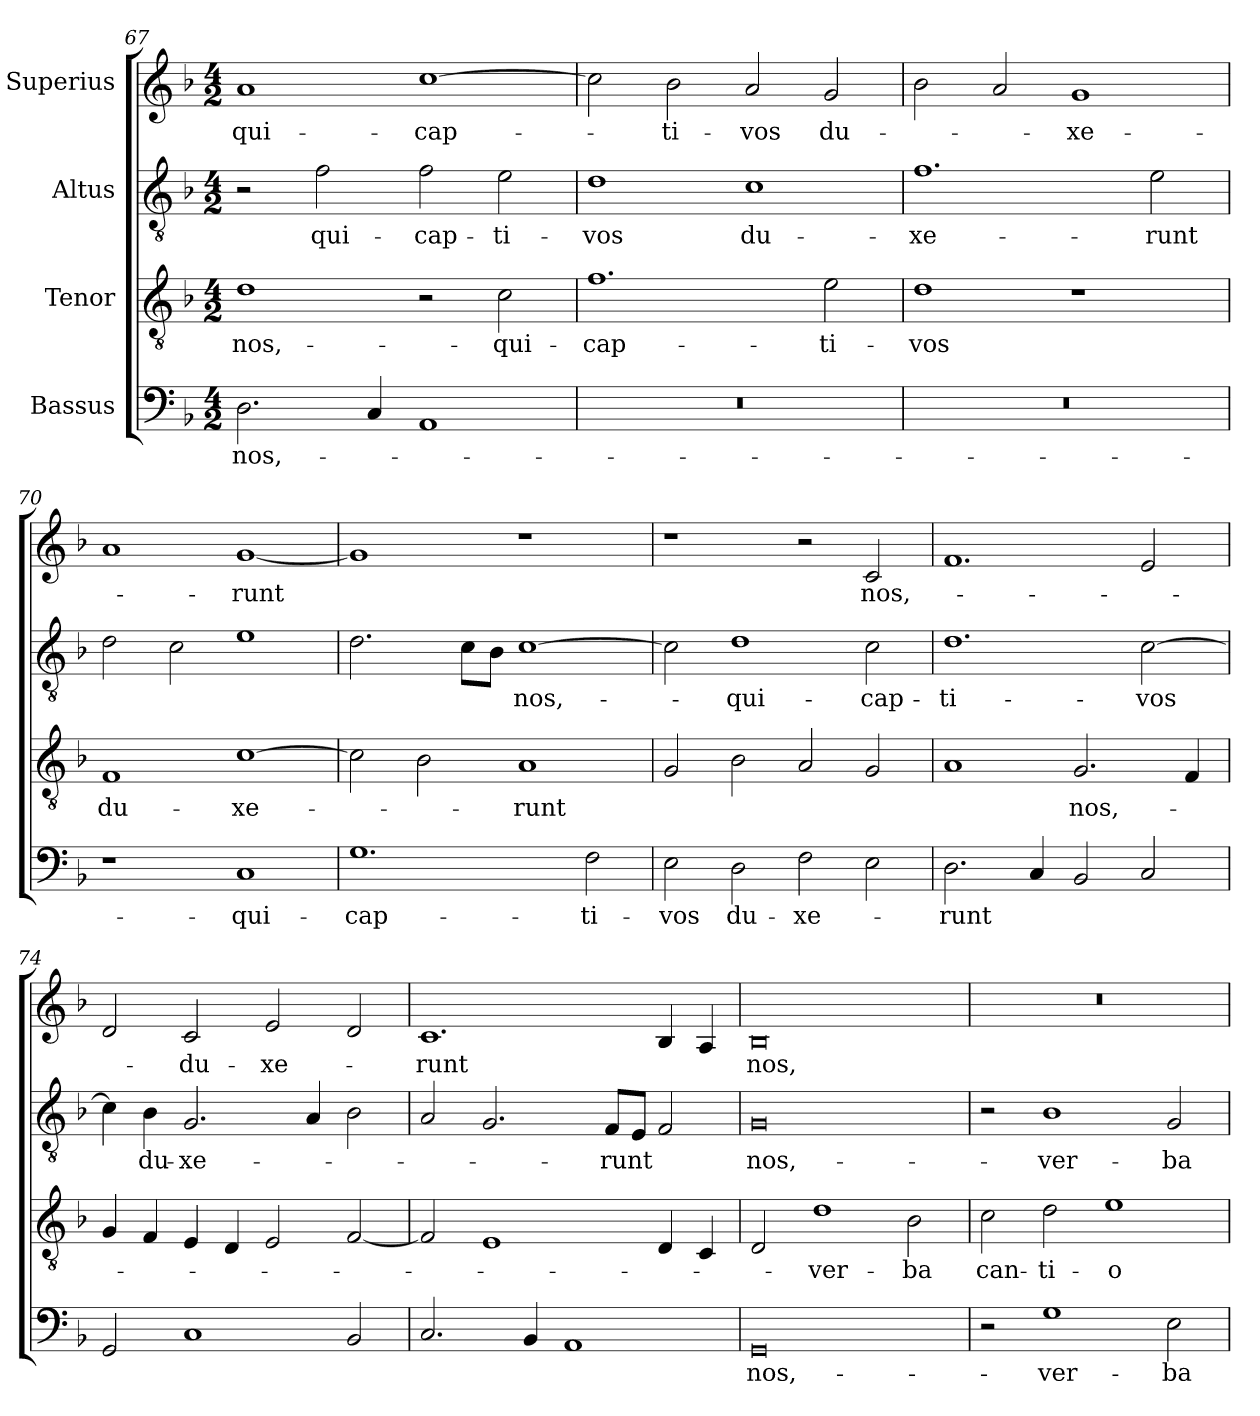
**kern	**text	**kern	**text	**kern	**text	**kern	**text
*part4	*part4	*part3	*part3	*part2	*part2	*part1	*part1
*staff4	*staff4	*staff3	*staff3	*staff2	*staff2	*staff1	*staff1
*I"Bassus	*	*I"Tenor	*	*I"Altus	*	*I"Superius	*
*clefF4	*	*clefGv2	*	*clefGv2	*	*clefG2	*
*k[b-]	*	*k[b-]	*	*k[b-]	*	*k[b-]	*
*M4/2	*	*M4/2	*	*M4/2	*	*M4/2	*
=67	=67	=67	=67	=67	=67	=67	=67
2.D\	nos,-	1d\	nos,-	2r	.	1a/	qui-
.	.	.	.	2f\	qui-	.	.
4C/	.	.	.	.	.	.	.
1AA/	.	2r	.	2f\	cap-	[1cc\	cap-
.	.	2c\	qui-	2e\	-ti-	.	.
=68	=68	=68	=68	=68	=68	=68	=68
0r	.	1.f\	cap-	1d\	-vos	2cc\]	.
.	.	.	.	.	.	2b-\	-ti-
.	.	.	.	1c\	du-	2a/	-vos
.	.	2e\	-ti-	.	.	2g/	du-
=69	=69	=69	=69	=69	=69	=69	=69
0r	.	1d\	-vos	1.f\	-xe-	2b-\	.
.	.	.	.	.	.	2a/	.
.	.	1r	.	.	.	1g/	-xe-
.	.	.	.	2e\	-runt	.	.
=70	=70	=70	=70	=70	=70	=70	=70
1r	.	1F/	du-	2d\	.	1a/	.
.	.	.	.	2c\	.	.	.
1C/	qui-	[1c\	-xe-	1e\	.	[1g/	-runt
=71	=71	=71	=71	=71	=71	=71	=71
1.G\	cap-	2c\]	.	2.d\	.	1g/]	.
.	.	2B-\	.	.	.	.	.
.	.	.	.	8c\L	.	.	.
.	.	.	.	8B-\J	.	.	.
.	.	1A/	-runt	[1c\	nos,-	1r	.
2F\	-ti-	.	.	.	.	.	.
=72	=72	=72	=72	=72	=72	=72	=72
2E\	-vos	2G/	.	2c\]	.	1r	.
2D\	du-	2B-\	.	1d\	qui-	.	.
2F\	-xe-	2A/	.	.	.	2r	.
2E\	.	2G/	.	2c\	cap-	2c/	nos,-
=73	=73	=73	=73	=73	=73	=73	=73
2.D\	-runt	1A/	.	1.d\	-ti-	1.f/	.
4C/	.	.	.	.	.	.	.
2BB-/	.	2.G/	nos,-	.	.	.	.
2C/	.	.	.	[2c\	-vos	2e/	.
.	.	4F/	.	.	.	.	.
=74	=74	=74	=74	=74	=74	=74	=74
2GG/	.	4G/	.	4c\]	.	2d/	.
.	.	4F/	.	4B-\	du-	.	.
1C/	.	4E/	.	2.G/	-xe-	2c/	du-
.	.	4D/	.	.	.	.	.
.	.	2E/	.	.	.	2e/	-xe-
.	.	.	.	4A/	.	.	.
2BB-/	.	[2F/	.	2B-\	.	2d/	.
=75	=75	=75	=75	=75	=75	=75	=75
2.C/	.	2F/]	.	2A/	.	1.c/	-runt
.	.	1E/	.	2.G/	.	.	.
4BB-/	.	.	.	.	.	.	.
1AA/	.	.	.	.	.	.	.
.	.	.	.	8F/L	-runt	.	.
.	.	.	.	8E/J	.	.	.
.	.	4D/	.	2F/	.	4B-/	.
.	.	4C/	.	.	.	4A/	.
=76	=76	=76	=76	=76	=76	=76	=76
0GG/	nos,-	2D/	.	0G/	nos,-	0B-/	nos,-
.	.	1d\	ver-	.	.	.	.
.	.	2B-\	-ba	.	.	.	.
=77	=77	=77	=77	=77	=77	=77	=77
2r	.	2c\	can-	2r	.	0r	.
1G\	ver-	2d\	-ti-	1B-\	ver-	.	.
.	.	1e\	-o-	.	.	.	.
2E\	-ba	.	.	2G/	-ba	.	.
=	=	=	=	=	=	=	=
*-	*-	*-	*-	*-	*-	*-	*-
